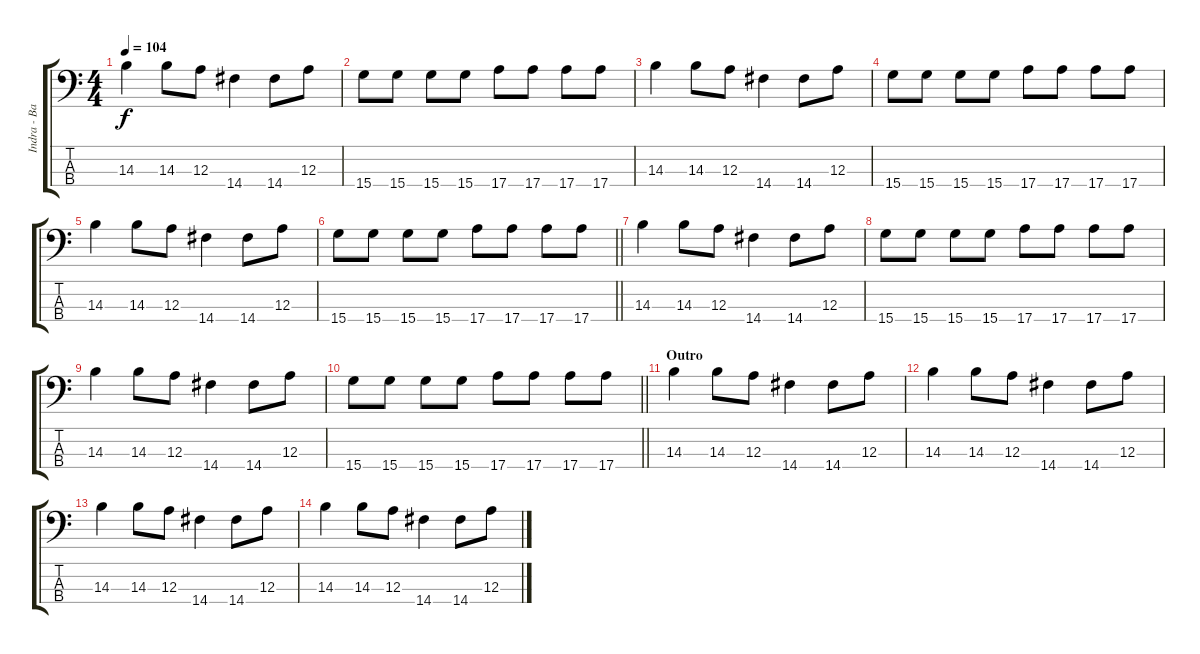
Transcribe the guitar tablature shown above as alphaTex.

\track ("Indra - Bass" "Indra - Ba") {instrument electricbassfinger}
\staff {score tabs}
\tuning (G2 D2 A1 E1) {hide}
\ts (4 4)
\tempo 104
\clef f4
\ks c
14.3.4{dy f} 14.3.8 12.3.8 14.4.4 14.4.8 12.3.8 |
15.4.8 15.4.8 15.4.8 15.4.8 17.4.8 17.4.8 17.4.8 17.4.8 |
14.3.4 14.3.8 12.3.8 14.4.4 14.4.8 12.3.8 |
15.4.8 15.4.8 15.4.8 15.4.8 17.4.8 17.4.8 17.4.8 17.4.8 |
14.3.4 14.3.8 12.3.8 14.4.4 14.4.8 12.3.8 |
\barLineRight lightlight
15.4.8 15.4.8 15.4.8 15.4.8 17.4.8 17.4.8 17.4.8 17.4.8 |
14.3.4 14.3.8 12.3.8 14.4.4 14.4.8 12.3.8 |
15.4.8 15.4.8 15.4.8 15.4.8 17.4.8 17.4.8 17.4.8 17.4.8 |
14.3.4 14.3.8 12.3.8 14.4.4 14.4.8 12.3.8 |
\barLineRight lightlight
15.4.8 15.4.8 15.4.8 15.4.8 17.4.8 17.4.8 17.4.8 17.4.8 |
\section ("" "Outro")
14.3.4 14.3.8 12.3.8 14.4.4 14.4.8 12.3.8 |
14.3.4 14.3.8 12.3.8 14.4.4 14.4.8 12.3.8 |
14.3.4 14.3.8 12.3.8 14.4.4 14.4.8 12.3.8 |
14.3.4 14.3.8 12.3.8 14.4.4 14.4.8 12.3.8
